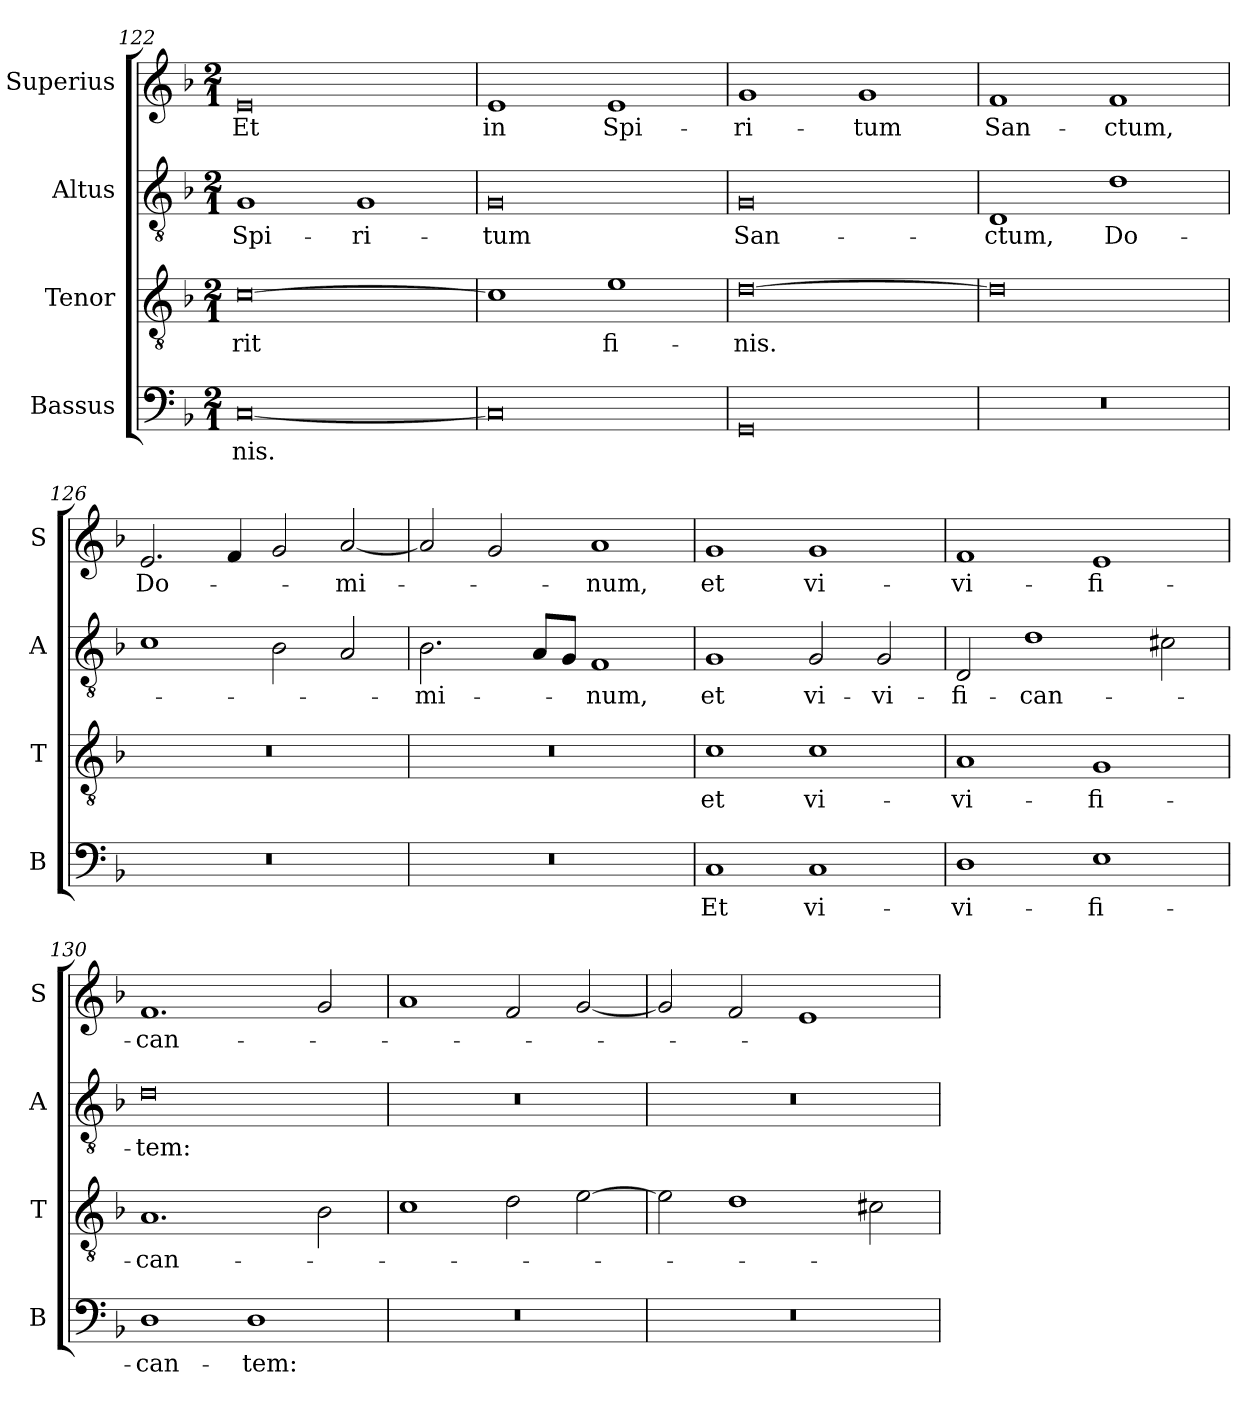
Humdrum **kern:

**kern	**text	**kern	**text	**kern	**text	**kern	**text
*part4	*part4	*part3	*part3	*part2	*part2	*part1	*part1
*staff4	*staff4	*staff3	*staff3	*staff2	*staff2	*staff1	*staff1
*I"Bassus	*	*I"Tenor	*	*I"Altus	*	*I"Superius	*
*I'B	*	*I'T	*	*I'A	*	*I'S	*
*clefF4	*	*clefGv2	*	*clefGv2	*	*clefG2	*
*k[b-]	*	*k[b-]	*	*k[b-]	*	*k[b-]	*
*M2/1	*	*M2/1	*	*M2/1	*	*M2/1	*
=122	=122	=122	=122	=122	=122	=122	=122
[0C	-nis.	[0c	-rit	1G	Spi-	0e	Et
.	.	.	.	1G	-ri-	.	.
=123	=123	=123	=123	=123	=123	=123	=123
0C]	.	1c]	.	0G	-tum	1e	in
.	.	1e	fi-	.	.	1e	Spi-
=124	=124	=124	=124	=124	=124	=124	=124
0GG	.	[0d	-nis.	0G	San-	1g	-ri-
.	.	.	.	.	.	1g	-tum
=125	=125	=125	=125	=125	=125	=125	=125
0r	.	0d]	.	1D	-ctum,	1f	San-
.	.	.	.	1d	Do-	1f	-ctum,
=126	=126	=126	=126	=126	=126	=126	=126
0r	.	0r	.	1c	.	2.e	Do-
.	.	.	.	.	.	4f	.
.	.	.	.	2B-	.	2g	.
.	.	.	.	2A	.	[2a	-mi-
=127	=127	=127	=127	=127	=127	=127	=127
0r	.	0r	.	2.B-	-mi-	2a]	.
.	.	.	.	.	.	2g	.
.	.	.	.	8AL	.	.	.
.	.	.	.	8GJ	.	.	.
.	.	.	.	1F	-num,	1a	-num,
=128	=128	=128	=128	=128	=128	=128	=128
1C	Et	1c	et	1G	et	1g	et
1C	vi-	1c	vi-	2G	vi-	1g	vi-
.	.	.	.	2G	-vi-	.	.
=129	=129	=129	=129	=129	=129	=129	=129
1D	-vi-	1A	-vi-	2D	-fi-	1f	-vi-
.	.	.	.	1d	-can-	.	.
1E	-fi-	1G	-fi-	.	.	1e	-fi-
.	.	.	.	2c#X	.	.	.
=130	=130	=130	=130	=130	=130	=130	=130
1D	-can-	1.A	-can-	0d	-tem:	1.f	-can-
1D	-tem:	.	.	.	.	.	.
.	.	2B-	.	.	.	2g	.
=131	=131	=131	=131	=131	=131	=131	=131
0r	.	1c	.	0r	.	1a	.
.	.	2d	.	.	.	2f	.
.	.	[2e	.	.	.	[2g	.
=132	=132	=132	=132	=132	=132	=132	=132
0r	.	2e]	.	0r	.	2g]	.
.	.	1d	.	.	.	2f	.
.	.	.	.	.	.	1e	.
.	.	2c#X	.	.	.	.	.
=	=	=	=	=	=	=	=
*-	*-	*-	*-	*-	*-	*-	*-
